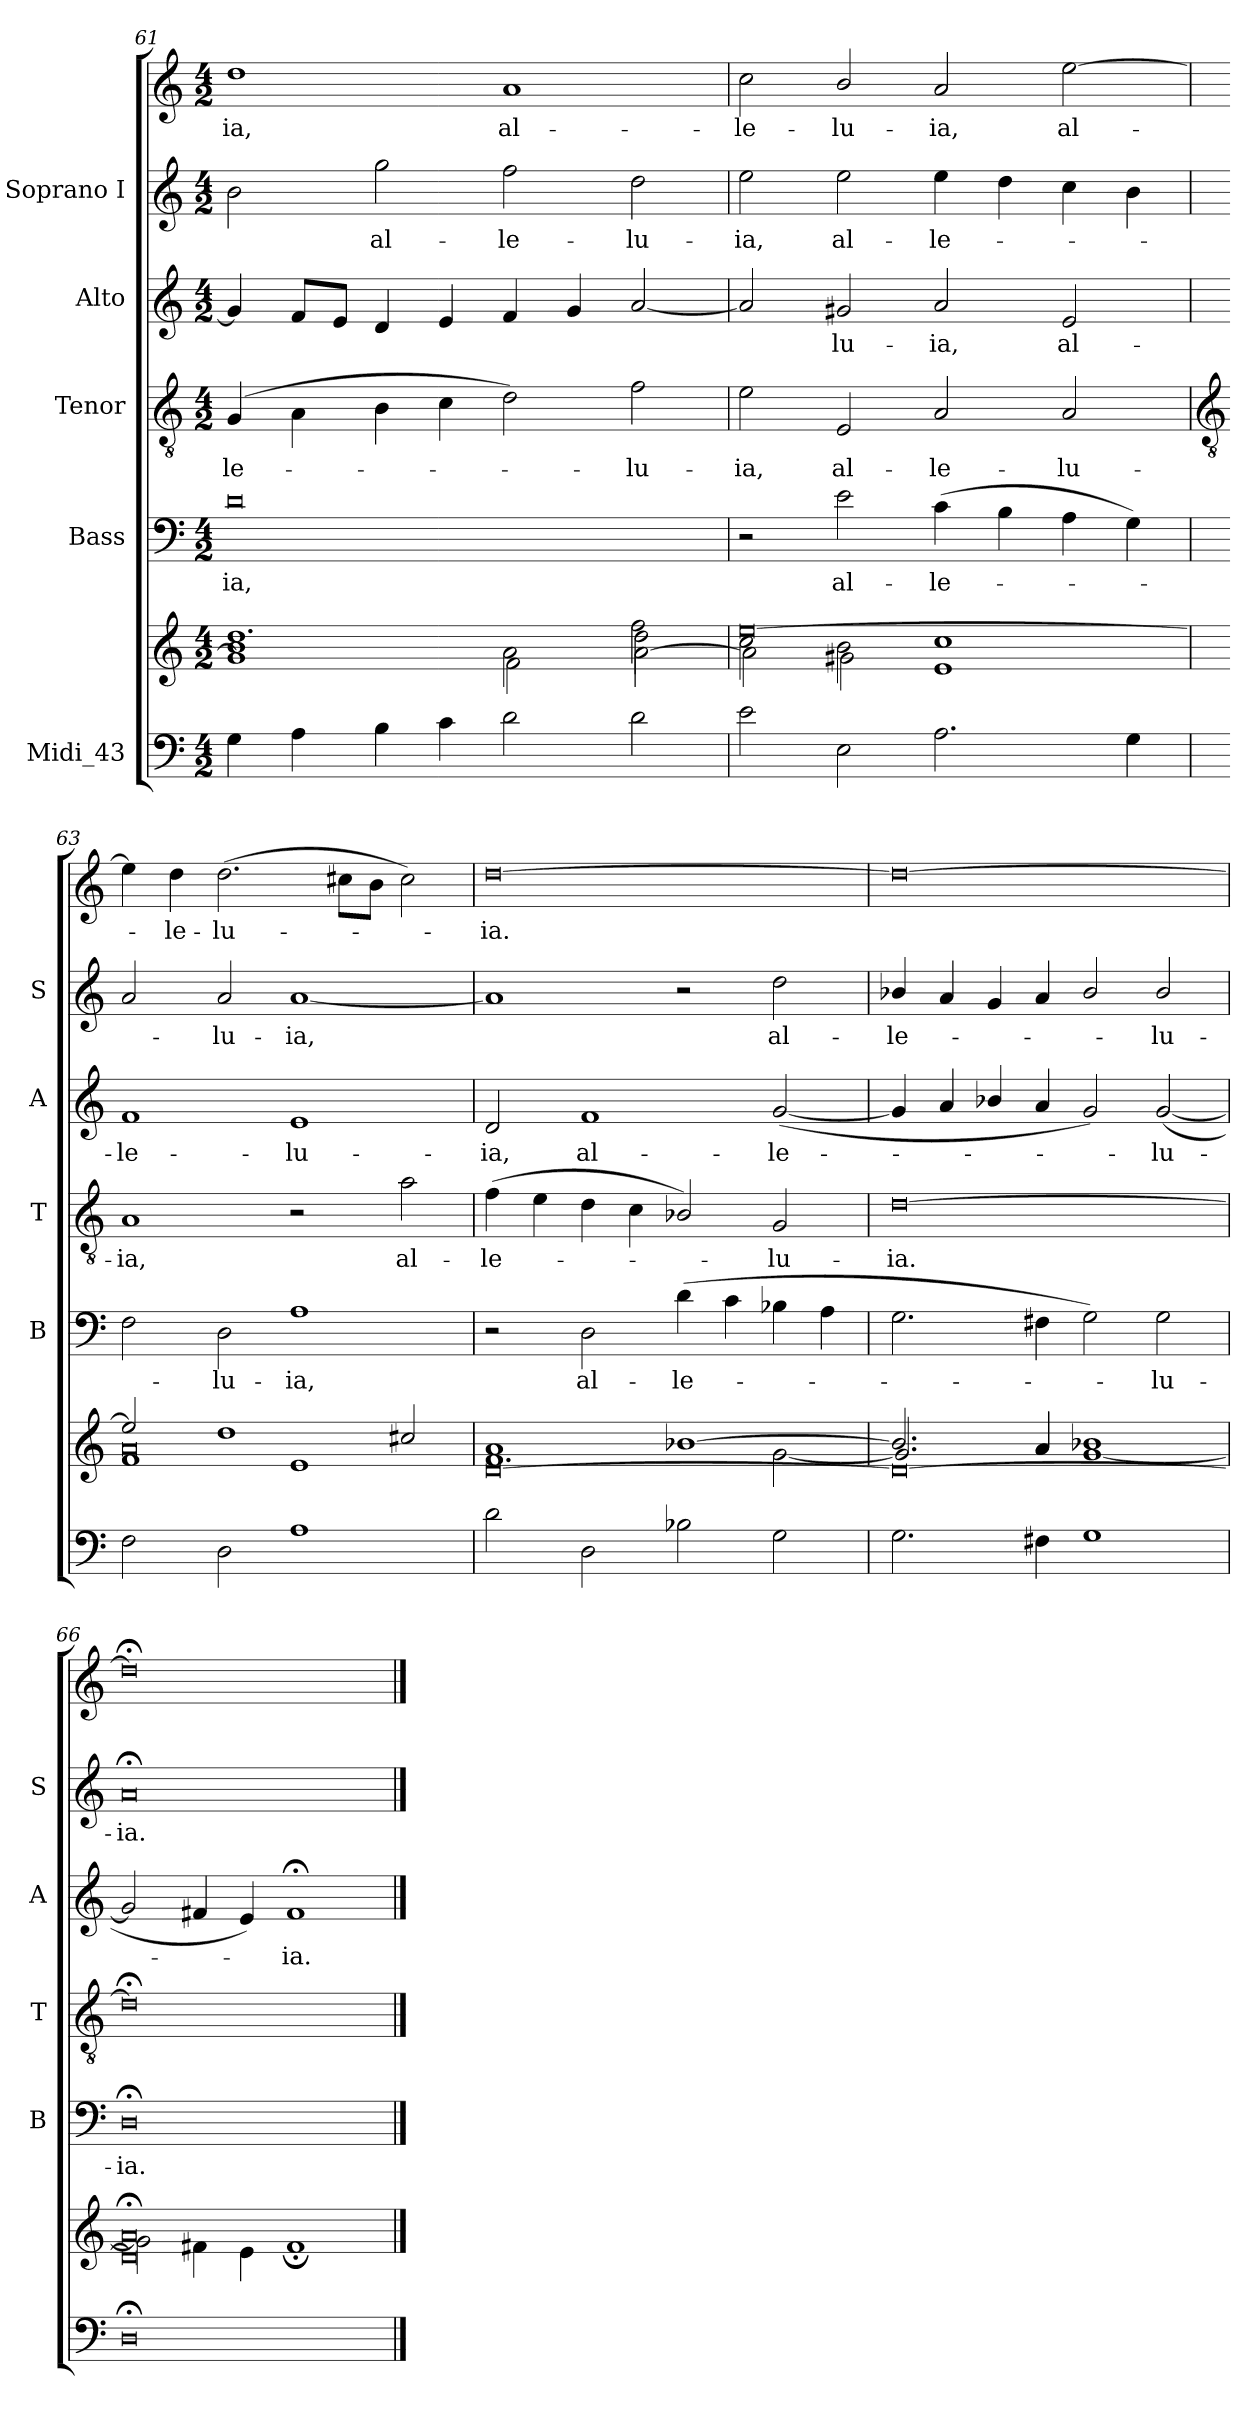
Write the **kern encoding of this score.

**kern	**kern	**kern	**text	**kern	**text	**kern	**text	**kern	**text	**kern	**text
*part5	*part5	*part4	*part4	*part3	*part3	*part2	*part2	*part1	*part1	*part1	*part1
*staff7	*staff6	*staff5	*staff5	*staff4	*staff4	*staff3	*staff3	*staff2	*staff2	*staff1	*staff1
*I"Midi_43	*	*I"Bass	*	*I"Tenor	*	*I"Alto	*	*I"Soprano I	*	*	*
*	*	*I'B	*	*I'T	*	*I'A	*	*I'S	*	*	*
*clefF4	*clefG2	*clefF4	*	*clefGv2	*	*clefG2	*	*clefG2	*	*clefG2	*
*k[]	*k[]	*k[]	*	*k[]	*	*k[]	*	*k[]	*	*k[]	*
*C:	*C:	*C:	*	*C:	*	*C:	*	*C:	*	*C:	*
*M4/2	*M4/2	*M4/2	*	*M4/2	*	*M4/2	*	*M4/2	*	*M4/2	*
=61	=61	=61	=61	=61	=61	=61	=61	=61	=61	=61	=61
*	*^	*	*	*	*	*	*	*	*	*	*
*	*	*^	*	*	*	*	*	*	*	*	*	*
!	!	!	!	!	!LO:LY:b	!	!LO:LY:b	!	!	!	!	!	!LO:LY:b
4G	1.dd/	1b\	1g\]	0d	-ia,	(>4G	-le-	4g]	.	2b	.	1dd	ia,
4A	.	.	.	.	.	4A\	.	8fL	.	.	.	.	.
.	.	.	.	.	.	.	.	8eJ	.	.	.	.	.
!	!	!	!	!	!	!	!	!	!	!	!LO:LY:b	!	!
4B	.	.	.	.	.	4B	.	4d	.	2gg	-al-	.	.
4c	.	.	.	.	.	4c	.	4e	.	.	.	.	.
!	!	!	!	!	!	!	!	!	!	!	!LO:LY:b	!	!LO:LY:b
2d	.	2a\	2f\	.	.	2d)	.	4f	.	2ff	-le-	1a	al-
.	.	.	.	.	.	.	.	4g	.	.	.	.	.
!	!	!	!	!	!	!	!LO:LY:b	!	!	!	!LO:LY:b	!	!
2d	2ff\	2dd\	[2a\	.	.	2f	lu-	[2a	.	2dd	-lu-	.	.
=62	=62	=62	=62	=62	=62	=62	=62	=62	=62	=62	=62	=62	=62
!	!	!	!	!	!	!	!LO:LY:b	!	!	!	!LO:LY:b	!	!LO:LY:b
2e	[0ee/	2cc\	2a\]	2r	.	2e	-ia,	2a]	.	2ee	ia,	2cc	-le-
!	!	!	!	!	!LO:LY:b	!	!LO:LY:b	!	!LO:LY:b	!	!LO:LY:b	!	!LO:LY:b
2E	.	2b\	2g#X\	2e	al-	2E	al-	2g#X	lu-	2ee	al-	2b/	-lu-
!	!	!	!	!	!LO:LY:b	!	!LO:LY:b	!	!LO:LY:b	!	!LO:LY:b	!	!LO:LY:b
2.A	.	1cc\	1e\	(>4c	-le-	2A	-le-	2a	-ia,	4ee	-le-	2a	-ia,
.	.	.	.	4B	.	.	.	.	.	4dd	.	.	.
!	!	!	!	!	!	!	!LO:LY:b	!	!LO:LY:b	!	!	!	!LO:LY:b
.	.	.	.	4A	.	2A	-lu-	2e	al-	4cc	.	[2ee	al-
4G	.	.	.	4G)	.	.	.	.	.	4b	.	.	.
!!LO:LB:g=z
=63	=63	=63	=63	=63	=63	=63	=63	=63	=63	=63	=63	=63	=63
*	*	*	*	*	*	*clefGv2	*	*	*	*	*	*	*
!	!	!	!	!	!	!	!LO:LY:b	!	!LO:LY:b	!	!	!	!
2F	2ee/]	0a\	1f\	2F	.	1A	-ia,	1f	-le-	2a	.	4ee]	.
!	!	!	!	!	!	!	!	!	!	!	!	!	!LO:LY:b
.	.	.	.	.	.	.	.	.	.	.	.	4dd	le-
!	!	!	!	!	!LO:LY:b	!	!	!	!	!	!LO:LY:b	!	!LO:LY:b
2D	1dd/	.	.	2D	lu-	.	.	.	.	2a	lu-	(>2.dd	-lu-
!	!	!	!	!	!LO:LY:b	!	!	!	!LO:LY:b	!	!LO:LY:b	!	!
1A	.	.	1e\	1A	-ia,	2r	.	1e	-lu-	[1a	-ia,	.	.
.	.	.	.	.	.	.	.	.	.	.	.	8cc#XL	.
.	.	.	.	.	.	.	.	.	.	.	.	8bJ	.
!	!	!	!	!	!	!	!LO:LY:b	!	!	!	!	!	!
.	2cc#X/	.	.	.	.	2a	al-	.	.	.	.	2cc#)	.
=64	=64	=64	=64	=64	=64	=64	=64	=64	=64	=64	=64	=64	=64
!	!	!	!	!	!	!	!LO:LY:b	!	!LO:LY:b	!	!	!	!LO:LY:b
2d	1a/	1.f\	[0d\	2r	.	(>4f	-le-	2d	-ia,	1a]	.	[0dd	ia.
.	.	.	.	.	.	4e	.	.	.	.	.	.	.
!	!	!	!	!	!LO:LY:b	!	!	!	!LO:LY:b	!	!	!	!
2D	.	.	.	2D	al-	4d	.	1f	al-	.	.	.	.
.	.	.	.	.	.	4c	.	.	.	.	.	.	.
!	!	!	!	!	!LO:LY:b	!	!	!	!	!	!	!	!
2B-X	[1b-X/	.	.	(>4d	-le-	2B-X/)	.	.	.	2r	.	.	.
.	.	.	.	4c	.	.	.	.	.	.	.	.	.
!	!	!	!	!	!	!	!LO:LY:b	!	!LO:LY:b	!	!LO:LY:b	!	!
2G	.	[2g\	.	4B-X	.	2G	lu-	(<[2g	-le-	2dd	al-	.	.
.	.	.	.	4A	.	.	.	.	.	.	.	.	.
=65	=65	=65	=65	=65	=65	=65	=65	=65	=65	=65	=65	=65	=65
!	!	!	!	!	!	!	!LO:LY:b	!	!	!	!LO:LY:b	!	!
2.G	2.b-/]	2.g/]	0d\_	2.G	.	[0d	-ia.	4g]	.	4b-X/	-le-	0dd_	.
.	.	.	.	.	.	.	.	4a	.	4a	.	.	.
.	.	.	.	.	.	.	.	4b-X/	.	4g	.	.	.
4F#X	4a/	4a/	.	4F#X	.	.	.	4a	.	4a	.	.	.
1G	1b-/	[1g\	.	2G)	.	.	.	2g)	.	2b-/	.	.	.
!	!	!	!	!	!LO:LY:b	!	!	!	!LO:LY:b	!	!LO:LY:b	!	!
.	.	.	.	2G	lu-	.	.	(<[2g	lu-	2b-/	lu-	.	.
=66	=66	=66	=66	=66	=66	=66	=66	=66	=66	=66	=66	=66	=66
!	!	!	!	!	!LO:LY:b	!	!	!	!	!	!LO:LY:b	!	!
0D;	0a;</	2g\]	0d\]	0D;<	-ia.	0d;<]	.	2g]	.	0a;<	-ia.	0dd;<]	.
.	.	4f#X\	.	.	.	.	.	4f#X	.	.	.	.	.
.	.	4e\	.	.	.	.	.	4e)	.	.	.	.	.
!	!	!	!	!	!	!	!	!	!LO:LY:b	!	!	!	!
.	.	1f#;\	.	.	.	.	.	1f#;<	ia.	.	.	.	.
*	*v	*v	*v	*	*	*	*	*	*	*	*	*	*
==	==	==	==	==	==	==	==	==	==	==	==
*-	*-	*-	*-	*-	*-	*-	*-	*-	*-	*-	*-
